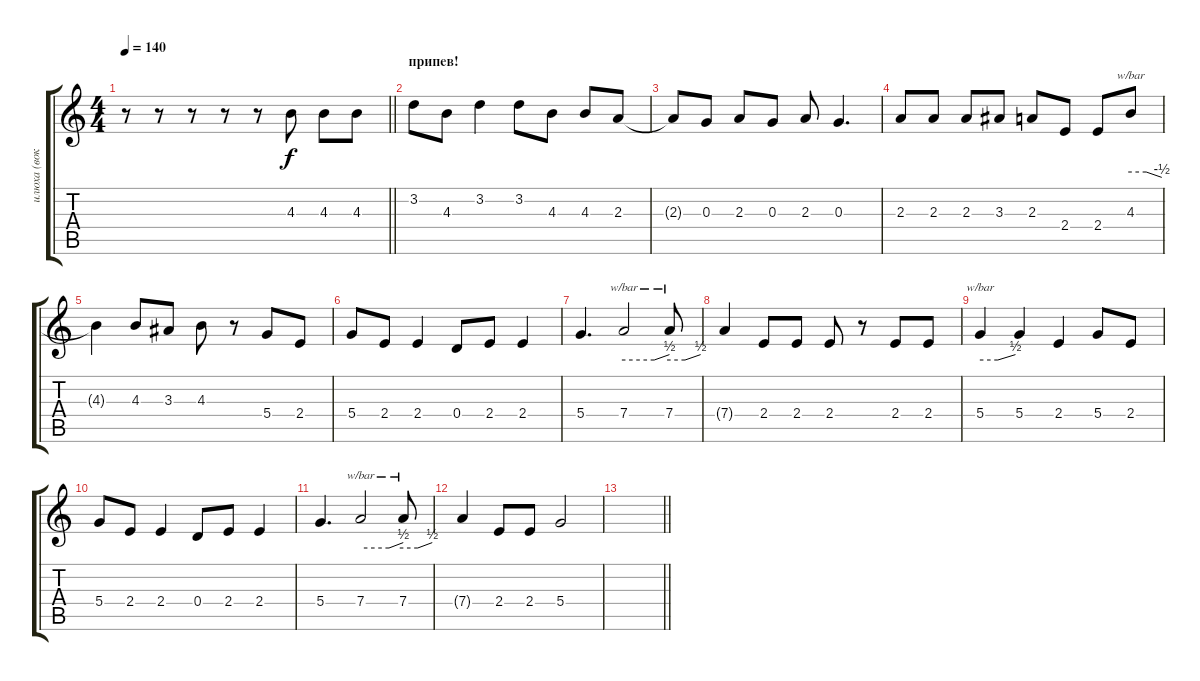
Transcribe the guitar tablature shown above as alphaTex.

\track ("илюха (вокал)" "илюха (вок") {instrument slapbass1}
\staff {score tabs}
\tuning (E4 B3 G3 D3 A2 E2) {hide}
\ts (4 4)
\tempo 140
\clef g2
\barLineRight lightlight
\ks c
r.8{dy f} r.8 r.8 r.8 r.8 4.3.8 4.3.8 4.3.8 |
\section ("" "припев!")
3.2.8 4.3.8 3.2.4 3.2.8 4.3.8 4.3.8 2.3.8 |
2.3{t}.8 0.3.8 2.3.8 0.3.8 2.3.8 0.3.4{d} |
2.3.8 2.3.8 2.3.8 3.3.8 2.3.8 2.4.8 2.4.8 4.3.8{tbe (custom default 0 0 30 0 60 -2)} |
4.3{t}.4 4.3.8 3.3.8 4.3.8 r.8 5.4.8 2.4.8 |
5.4.8 2.4.8 2.4.4 0.4.8 2.4.8 2.4.4 |
5.4.4{d} 7.4.2{tbe (custom default 0 0 40 0 60 2)} 7.4.8{tbe (custom default 0 0 30 0 60 2)} |
7.4{t}.4 2.4.8 2.4.8 2.4.8 r.8 2.4.8 2.4.8 |
5.4.4{tbe (custom default 0 0 30 0 60 2)} 5.4.4 2.4.4 5.4.8 2.4.8 |
5.4.8 2.4.8 2.4.4 0.4.8 2.4.8 2.4.4 |
5.4.4{d} 7.4.2{tbe (custom default 0 0 40 0 60 2)} 7.4.8{tbe (custom default 0 0 30 0 60 2)} |
7.4{t}.4 2.4.8 2.4.8 5.4.2 |
\barLineRight lightlight
